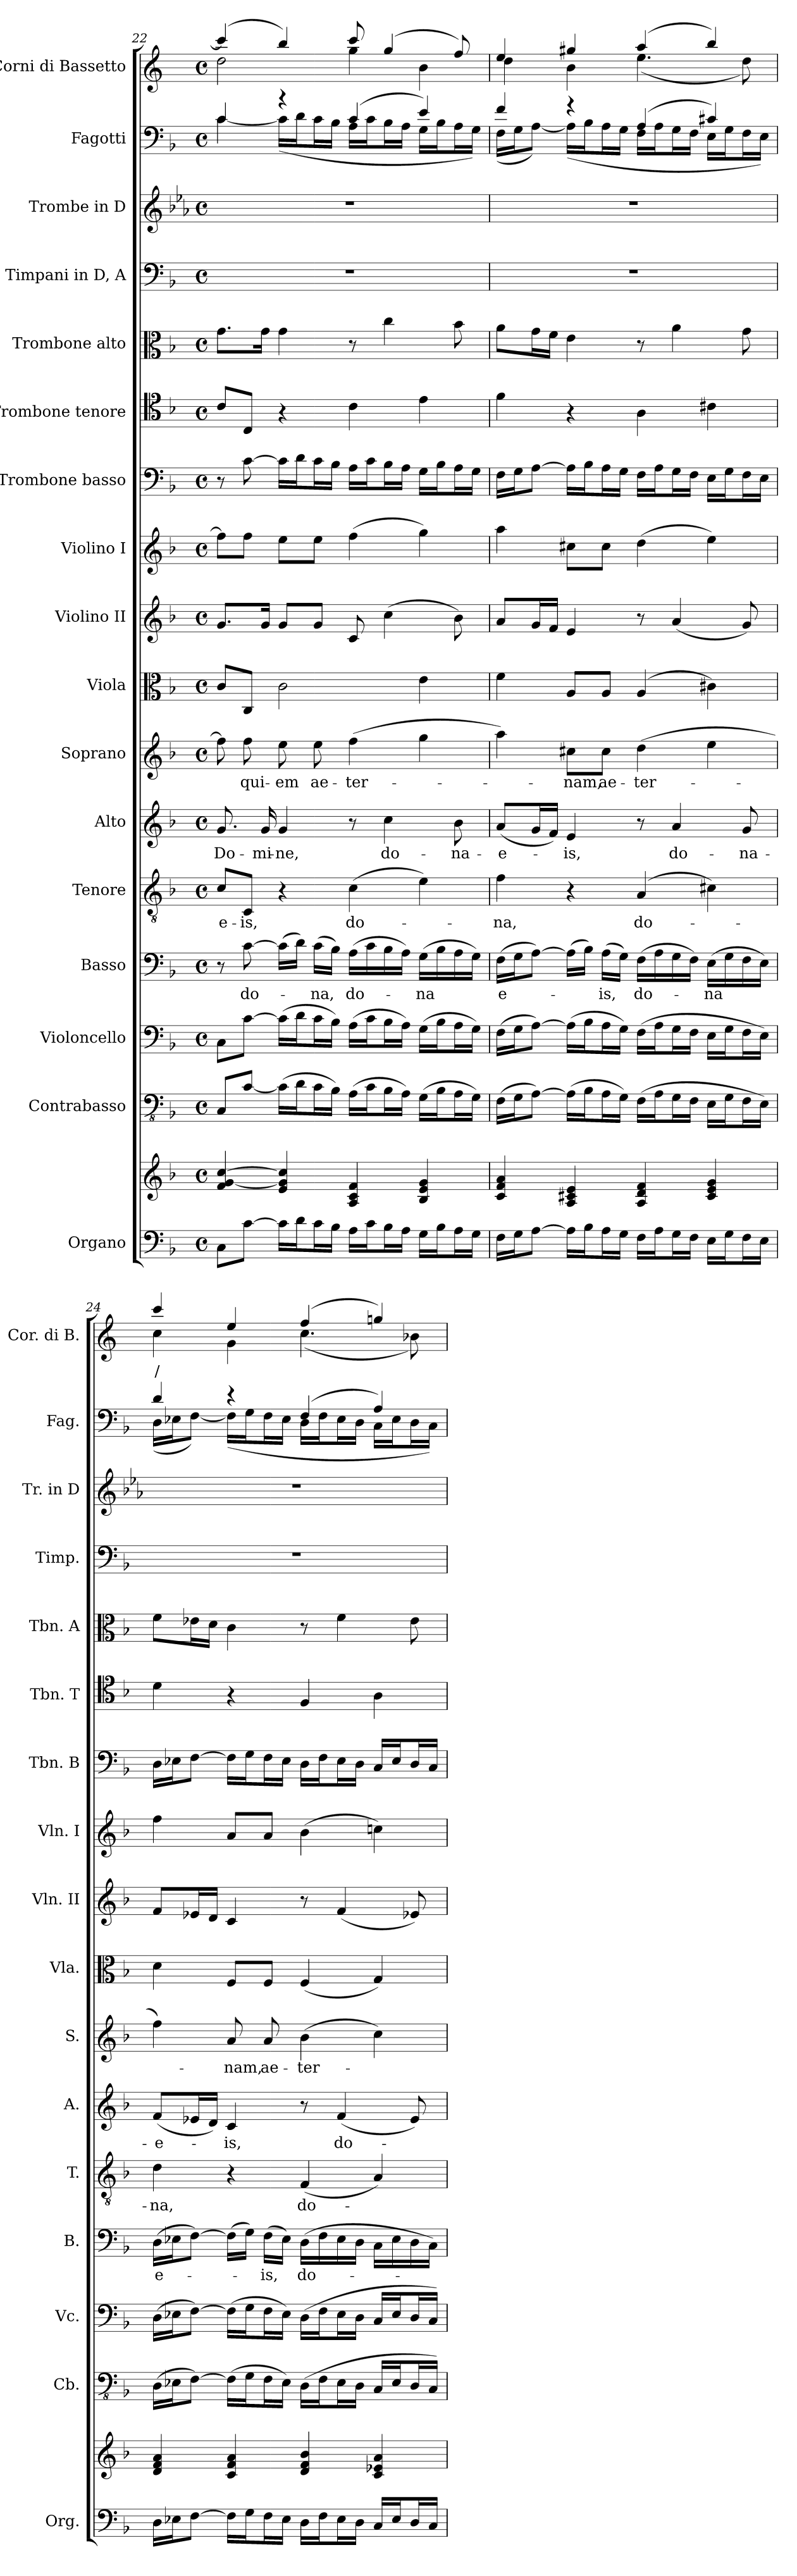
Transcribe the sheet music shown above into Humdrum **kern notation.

**kern	**kern	**kern	**kern	**kern	**text	**kern	**text	**kern	**text	**kern	**text	**kern	**kern	**kern	**kern	**kern	**kern	**kern	**kern	**kern	**kern	**text
*part17	*part17	*part16	*part15	*part14	*part14	*part13	*part13	*part12	*part12	*part11	*part11	*part10	*part9	*part8	*part7	*part6	*part5	*part4	*part3	*part2	*part1	*part1
*staff18	*staff17	*staff16	*staff15	*staff14	*staff14	*staff13	*staff13	*staff12	*staff12	*staff11	*staff11	*staff10	*staff9	*staff8	*staff7	*staff6	*staff5	*staff4	*staff3	*staff2	*staff1	*staff1
*I"Organo	*	*I"Contrabasso	*I"Violoncello	*I"Basso	*	*I"Tenore	*	*I"Alto	*	*I"Soprano	*	*I"Viola	*I"Violino II	*I"Violino I	*I"Trombone basso	*I"Trombone tenore	*I"Trombone alto	*I"Timpani in D, A	*I"Trombe in D	*I"Fagotti	*I"Corni di Bassetto	*
*I'Org.	*	*I'Cb.	*I'Vc.	*I'B.	*	*I'T.	*	*I'A.	*	*I'S.	*	*I'Vla.	*I'Vln. II	*I'Vln. I	*I'Tbn. B	*I'Tbn. T	*I'Tbn. A	*I'Timp.	*I'Tr. in D	*I'Fag.	*I'Cor. di B.	*
*clefF4	*clefG2	*clefFv4	*clefF4	*clefF4	*	*clefGv2	*	*clefG2	*	*clefG2	*	*clefC3	*clefG2	*clefG2	*clefF4	*clefC4	*clefC3	*clefF4	*clefG2	*clefF4	*clefG2	*
*	*	*	*	*	*	*	*	*	*	*	*	*	*	*	*	*	*	*	*ITrd-1c-2	*	*ITrd4c7	*
*k[b-]	*k[b-]	*k[b-]	*k[b-]	*k[b-]	*	*k[b-]	*	*k[b-]	*	*k[b-]	*	*k[b-]	*k[b-]	*k[b-]	*k[b-]	*k[b-]	*k[b-]	*k[b-]	*k[b-]	*k[b-]	*k[b-]	*
*M4/4	*M4/4	*M4/4	*M4/4	*M4/4	*	*M4/4	*	*M4/4	*	*M4/4	*	*M4/4	*M4/4	*M4/4	*M4/4	*M4/4	*M4/4	*M4/4	*M4/4	*M4/4	*M4/4	*
*met(c)	*met(c)	*met(c)	*met(c)	*met(c)	*	*met(c)	*	*met(c)	*	*met(c)	*	*met(c)	*met(c)	*met(c)	*met(c)	*met(c)	*met(c)	*met(c)	*met(c)	*met(c)	*met(c)	*
=22	=22	=22	=22	=22	=22	=22	=22	=22	=22	=22	=22	=22	=22	=22	=22	=22	=22	=22	=22	=22	=22	=22
!	!	!	!	!	!	!	!LO:LY:b	!	!LO:LY:b	!	!	!	!	!	!	!	!	!	!	!	!	!
*	*	*	*	*	*	*	*	*	*	*	*	*	*	*	*	*	*	*	*	*^	*^	*
8C\L	4f/ [4g/ [4cc/	8CC/L	8C\L	8r	.	8c/L	e-	8.g/	Do-	8ff\]	.	8c/L	8.g/L	8ff\L]	8r	8c/L	8.g\L	1r	1r	4c/	[4c\	(>4ff/]	2g\	.
!	!	!	!	!	!LO:LY:b	!	!LO:LY:b	!	!	!	!LO:LY:b	!	!	!	!	!	!	!	!	!	!	!	!	!
[8c\J	.	[8C/J	[8c\J	[8c\	do-	8C/J	-is,	.	.	8ff\	-qui-	8C/J	.	8ff\J	[8c\	8C/J	.	.	.	.	.	.	.	.
!	!	!	!	!	!	!	!	!	!LO:LY:b	!	!	!	!	!	!	!	!	!	!	!	!	!	!	!
.	.	.	.	.	.	.	.	16g/	-mi-	.	.	.	16g/Jk	.	.	.	16g\Jk	.	.	.	.	.	.	.
!	!	!	!	!	!	!	!	!	!LO:LY:b	!	!LO:LY:b	!	!	!	!	!	!	!	!	!	!	!	!	!
16c\LL]	4e/ 4g/] 4cc/]	(>16C\LL]	(>16c\LL]	(>16c\LL]	.	4r	.	4g/	-ne,	8ee\	-em	2c\	8g/L	8ee\L	16c\LL]	4r	4g\	.	.	4r	(<16c\LL]	4ee/)	.	.
16d\J	.	16D\J	16d\J	16d\JJ)	.	.	.	.	.	.	.	.	.	.	16d\J	.	.	.	.	.	16d\J	.	.	.
!	!	!	!	!	!LO:LY:b	!	!	!	!	!	!LO:LY:b	!	!	!	!	!	!	!	!	!	!	!	!	!
16c\L	.	16C\L	16c\L	(>16c\LL	-na,	.	.	.	.	8ee\	ae-	.	8g/J	8ee\J	16c\L	.	.	.	.	.	16c\L	.	.	.
16B-\JJ	.	16BB-\JJ)	16B-\JJ)	16B-\JJ)	.	.	.	.	.	.	.	.	.	.	16B-\JJ	.	.	.	.	.	16B-\JJ	.	.	.
!	!	!	!	!	!LO:LY:b	!	!LO:LY:b	!	!	!	!LO:LY:b	!	!	!	!	!	!	!	!	!	!	!	!	!
16A\LL	4A/ 4c/ 4f/	(>16AA\LL	(>16A\LL	(>16A\LL	do-	(>4c\	do-	8r	.	(>4ff\	-ter-	.	8c/	(>4ff\	16A\LL	4c\	8r	.	.	(>4c/	16A\LL	8ff/	4cc\	.
16c\J	.	16C\J	16c\J	16c\	.	.	.	.	.	.	.	.	.	.	16c\J	.	.	.	.	.	16c\J	.	.	.
!	!	!	!	!	!	!	!	!	!LO:LY:b	!	!	!	!	!	!	!	!	!	!	!	!	!	!	!
16B-\L	.	16BB-\L	16B-\L	16B-\	.	.	.	4cc\	do-	.	.	.	(>4cc\	.	16B-\L	.	4cc\	.	.	.	16B-\L	(>4cc/	.	.
16A\JJ	.	16AA\JJ)	16A\JJ)	16A\JJ)	.	.	.	.	.	.	.	.	.	.	16A\JJ	.	.	.	.	.	16A\JJ	.	.	.
!	!	!	!	!	!LO:LY:b	!	!	!	!	!	!	!	!	!	!	!	!	!	!	!	!	!	!	!
16G\LL	4B-/ 4e/ 4g/	(>16GG\LL	(>16G\LL	(>16G\LL	-na	4e\)	.	.	.	4gg\	.	4e\	.	4gg\)	16G\LL	4e\	.	.	.	4e/)	16G\LL	.	4e\	.
16B-\J	.	16BB-\J	16B-\J	16B-\	.	.	.	.	.	.	.	.	.	.	16B-\J	.	.	.	.	.	16B-\J	.	.	.
!	!	!	!	!	!	!	!	!	!LO:LY:b	!	!	!	!	!	!	!	!	!	!	!	!	!	!	!
16A\L	.	16AA\L	16A\L	16A\	.	.	.	8b-\	-na-	.	.	.	8b-\)	.	16A\L	.	8b-\	.	.	.	16A\L	8b-/)	.	.
16G\JJ	.	16GG\JJ)	16G\JJ)	16G\JJ)	.	.	.	.	.	.	.	.	.	.	16G\JJ	.	.	.	.	.	16G\JJ)	.	.	.
=23	=23	=23	=23	=23	=23	=23	=23	=23	=23	=23	=23	=23	=23	=23	=23	=23	=23	=23	=23	=23	=23	=23	=23	=23
!	!	!	!	!	!LO:LY:b	!	!LO:LY:b	!	!LO:LY:b	!	!	!	!	!	!	!	!	!	!	!	!	!	!	!
16F\LL	4c/ 4f/ 4a/	(>16FF\LL	(>16F\LL	(>16F\LL	e-	4f\	-na,	(<8a/L	-e-	4aa\)	.	4f\	8a/L	4aa\	16F\LL	4f\	8a\L	1r	1r	4f/	(<16F\LL	4a/	4g\	.
16G\J	.	16GG\J	16G\J	16G\J	.	.	.	.	.	.	.	.	.	.	16G\J	.	.	.	.	.	16G\J	.	.	.
[8A\J	.	[8AA\J)	[8A\J)	[8A\J)	.	.	.	16g/L	.	.	.	.	16g/L	.	[8A\J	.	16g\L	.	.	.	[8A\J)	.	.	.
.	.	.	.	.	.	.	.	16f/JJ)	.	.	.	.	16f/JJ	.	.	.	16f\JJ	.	.	.	.	.	.	.
!	!	!	!	!	!	!	!	!	!LO:LY:b	!	!LO:LY:b	!	!	!	!	!	!	!	!	!	!	!	!	!
16A\LL]	4A/ 4c#X/ 4e/	(>16AA\LL]	(>16A\LL]	(>16A\LL]	.	4r	.	4e/	-is,	8cc#X\L	-nam,	8A/L	4e/	8cc#X\L	16A\LL]	4r	4e\	.	.	4r	(<16A\LL]	4cc#X/	4e\	.
16B-\J	.	16BB-\J	16B-\J	16B-\JJ)	.	.	.	.	.	.	.	.	.	.	16B-\J	.	.	.	.	.	16B-\J	.	.	.
!	!	!	!	!	!LO:LY:b	!	!	!	!	!	!LO:LY:b	!	!	!	!	!	!	!	!	!	!	!	!	!
16A\L	.	16AA\L	16A\L	(>16A\LL	-is,	.	.	.	.	8cc#\J	ae-	8A/J	.	8cc#\J	16A\L	.	.	.	.	.	16A\L	.	.	.
16G\JJ	.	16GG\JJ)	16G\JJ)	16G\JJ)	.	.	.	.	.	.	.	.	.	.	16G\JJ	.	.	.	.	.	16G\JJ	.	.	.
!	!	!	!	!	!LO:LY:b	!	!LO:LY:b	!	!	!	!LO:LY:b	!	!	!	!	!	!	!	!	!	!	!	!	!
16F\LL	4A/ 4d/ 4f/	(>16FF\LL	(>16F\LL	(>16F\LL	do-	(>4A/	do-	8r	.	(>4dd\	-ter-	(>4A/	8r	(>4dd\	16F\LL	4A\	8r	.	.	(>4A/	16F\LL	(>4dd/	(<4.a\	.
16A\J	.	16AA\J	16A\J	16A\	.	.	.	.	.	.	.	.	.	.	16A\J	.	.	.	.	.	16A\J	.	.	.
!	!	!	!	!	!	!	!	!	!LO:LY:b	!	!	!	!	!	!	!	!	!	!	!	!	!	!	!
16G\L	.	16GG\L	16G\L	16G\	.	.	.	4a/	do-	.	.	.	(<4a/	.	16G\L	.	4a\	.	.	.	16G\L	.	.	.
16F\JJ	.	16FF\JJ	16F\JJ	16F\JJ)	.	.	.	.	.	.	.	.	.	.	16F\JJ	.	.	.	.	.	16F\JJ	.	.	.
!	!	!	!	!	!LO:LY:b	!	!	!	!	!	!	!	!	!	!	!	!	!	!	!	!	!	!	!
16E\LL	4c#/ 4e/ 4g/	16EE\LL	16E\LL	(>16E\LL	-na	4c#X\)	.	.	.	4ee\	.	4c#X\)	.	4ee\)	16E\LL	4c#X\	.	.	.	4c#X/)	16E\LL	4ee/)	.	.
16G\J	.	16GG\J	16G\J	16G\	.	.	.	.	.	.	.	.	.	.	16G\J	.	.	.	.	.	16G\J	.	.	.
!	!	!	!	!	!	!	!	!	!LO:LY:b	!	!	!	!	!	!	!	!	!	!	!	!	!	!	!
16F\L	.	16FF\L	16F\L	16F\	.	.	.	8g/	-na-	.	.	.	8g/)	.	16F\L	.	8g\	.	.	.	16F\L	.	8g\)	.
16E\JJ	.	16EE\JJ)	16E\JJ)	16E\JJ)	.	.	.	.	.	.	.	.	.	.	16E\JJ	.	.	.	.	.	16E\JJ)	.	.	.
=24	=24	=24	=24	=24	=24	=24	=24	=24	=24	=24	=24	=24	=24	=24	=24	=24	=24	=24	=24	=24	=24	=24	=24	=24
!	!	!	!	!	!LO:LY:b	!	!LO:LY:b	!	!LO:LY:b	!	!	!	!	!	!	!	!	!	!	!	!	!	!	!
16D\LL	4d/ 4f/ 4a/	(>16DD\LL	(>16D\LL	(>16D\LL	e-	4d\	-na,	(<8f/L	-e-	4ff\)	.	4d\	8f/L	4ff\	16D\LL	4d\	8f\L	1r	1r	4d/	(<16D\LL	4ff/	4f\	/
16E-X\J	.	16EE-X\J	16E-X\J	16E-X\J	.	.	.	.	.	.	.	.	.	.	16E-X\J	.	.	.	.	.	16E-X\J	.	.	.
[8F\J	.	[8FF\J)	[8F\J)	[8F\J)	.	.	.	16e-X/L	.	.	.	.	16e-X/L	.	[8F\J	.	16e-X\L	.	.	.	[8F\J)	.	.	.
.	.	.	.	.	.	.	.	16d/JJ)	.	.	.	.	16d/JJ	.	.	.	16d\JJ	.	.	.	.	.	.	.
!	!	!	!	!	!	!	!	!	!LO:LY:b	!	!LO:LY:b	!	!	!	!	!	!	!	!	!	!	!	!	!
16F\LL]	4c/ 4f/ 4a/	(>16FF\LL]	(>16F\LL]	(>16F\LL]	.	4r	.	4c/	-is,	8a/	-nam,	8F/L	4c/	8a/L	16F\LL]	4r	4c\	.	.	4r	(<16F\LL]	4a/	4c\	.
16G\J	.	16GG\J	16G\J	16G\JJ)	.	.	.	.	.	.	.	.	.	.	16G\J	.	.	.	.	.	16G\J	.	.	.
!	!	!	!	!	!LO:LY:b	!	!	!	!	!	!LO:LY:b	!	!	!	!	!	!	!	!	!	!	!	!	!
16F\L	.	16FF\L	16F\L	(>16F\LL	-is,	.	.	.	.	8a/	ae-	8F/J	.	8a/J	16F\L	.	.	.	.	.	16F\L	.	.	.
16E-\JJ	.	16EE-\JJ)	16E-\JJ)	16E-\JJ)	.	.	.	.	.	.	.	.	.	.	16E-\JJ	.	.	.	.	.	16E-\JJ	.	.	.
!	!	!	!	!	!LO:LY:b	!	!LO:LY:b	!	!	!	!LO:LY:b	!	!	!	!	!	!	!	!	!	!	!	!	!
16D\LL	4d/ 4f/ 4b-/	(>16DD\LL	(>16D\LL	(>16D\LL	do-	(<4F/	do-	8r	.	(>4b-\	-ter-	(<4F/	8r	(>4b-\	16D\LL	4F/	8r	.	.	(>4F/	16D\LL	(>4b-/	(<4.f\	.
16F\J	.	16FF\J	16F\J	16F\	.	.	.	.	.	.	.	.	.	.	16F\J	.	.	.	.	.	16F\J	.	.	.
!	!	!	!	!	!	!	!	!	!LO:LY:b	!	!	!	!	!	!	!	!	!	!	!	!	!	!	!
16E-\L	.	16EE-\L	16E-\L	16E-\	.	.	.	(<4f/	do-	.	.	.	(<4f/	.	16E-\L	.	4f\	.	.	.	16E-\L	.	.	.
16D\JJ	.	16DD\JJ	16D\JJ	16D\JJ	.	.	.	.	.	.	.	.	.	.	16D\JJ	.	.	.	.	.	16D\JJ	.	.	.
16C/LL	4c/ 4e-X/ 4a/	16CC/LL	16C/LL	16C\LL	.	4A/)	.	.	.	4cc\)	.	4G/)	.	4ccn\)	16C/LL	4A\	.	.	.	4A/)	16C\LL	4ccn/)	.	.
16E-/J	.	16EE-/J	16E-/J	16E-\	.	.	.	.	.	.	.	.	.	.	16E-/J	.	.	.	.	.	16E-\J	.	.	.
16D/L	.	16DD/L	16D/L	16D\	.	.	.	8e-/)	.	.	.	.	8e-X/)	.	16D/L	.	8e-\	.	.	.	16D\L	.	8e-X\)	.
16C/JJ	.	16CC/JJ)	16C/JJ)	16C\JJ)	.	.	.	.	.	.	.	.	.	.	16C/JJ	.	.	.	.	.	16C\JJ)	.	.	.
*	*	*	*	*	*	*	*	*	*	*	*	*	*	*	*	*	*	*	*	*v	*v	*	*	*
*	*	*	*	*	*	*	*	*	*	*	*	*	*	*	*	*	*	*	*	*	*v	*v	*
=	=	=	=	=	=	=	=	=	=	=	=	=	=	=	=	=	=	=	=	=	=	=
*-	*-	*-	*-	*-	*-	*-	*-	*-	*-	*-	*-	*-	*-	*-	*-	*-	*-	*-	*-	*-	*-	*-
